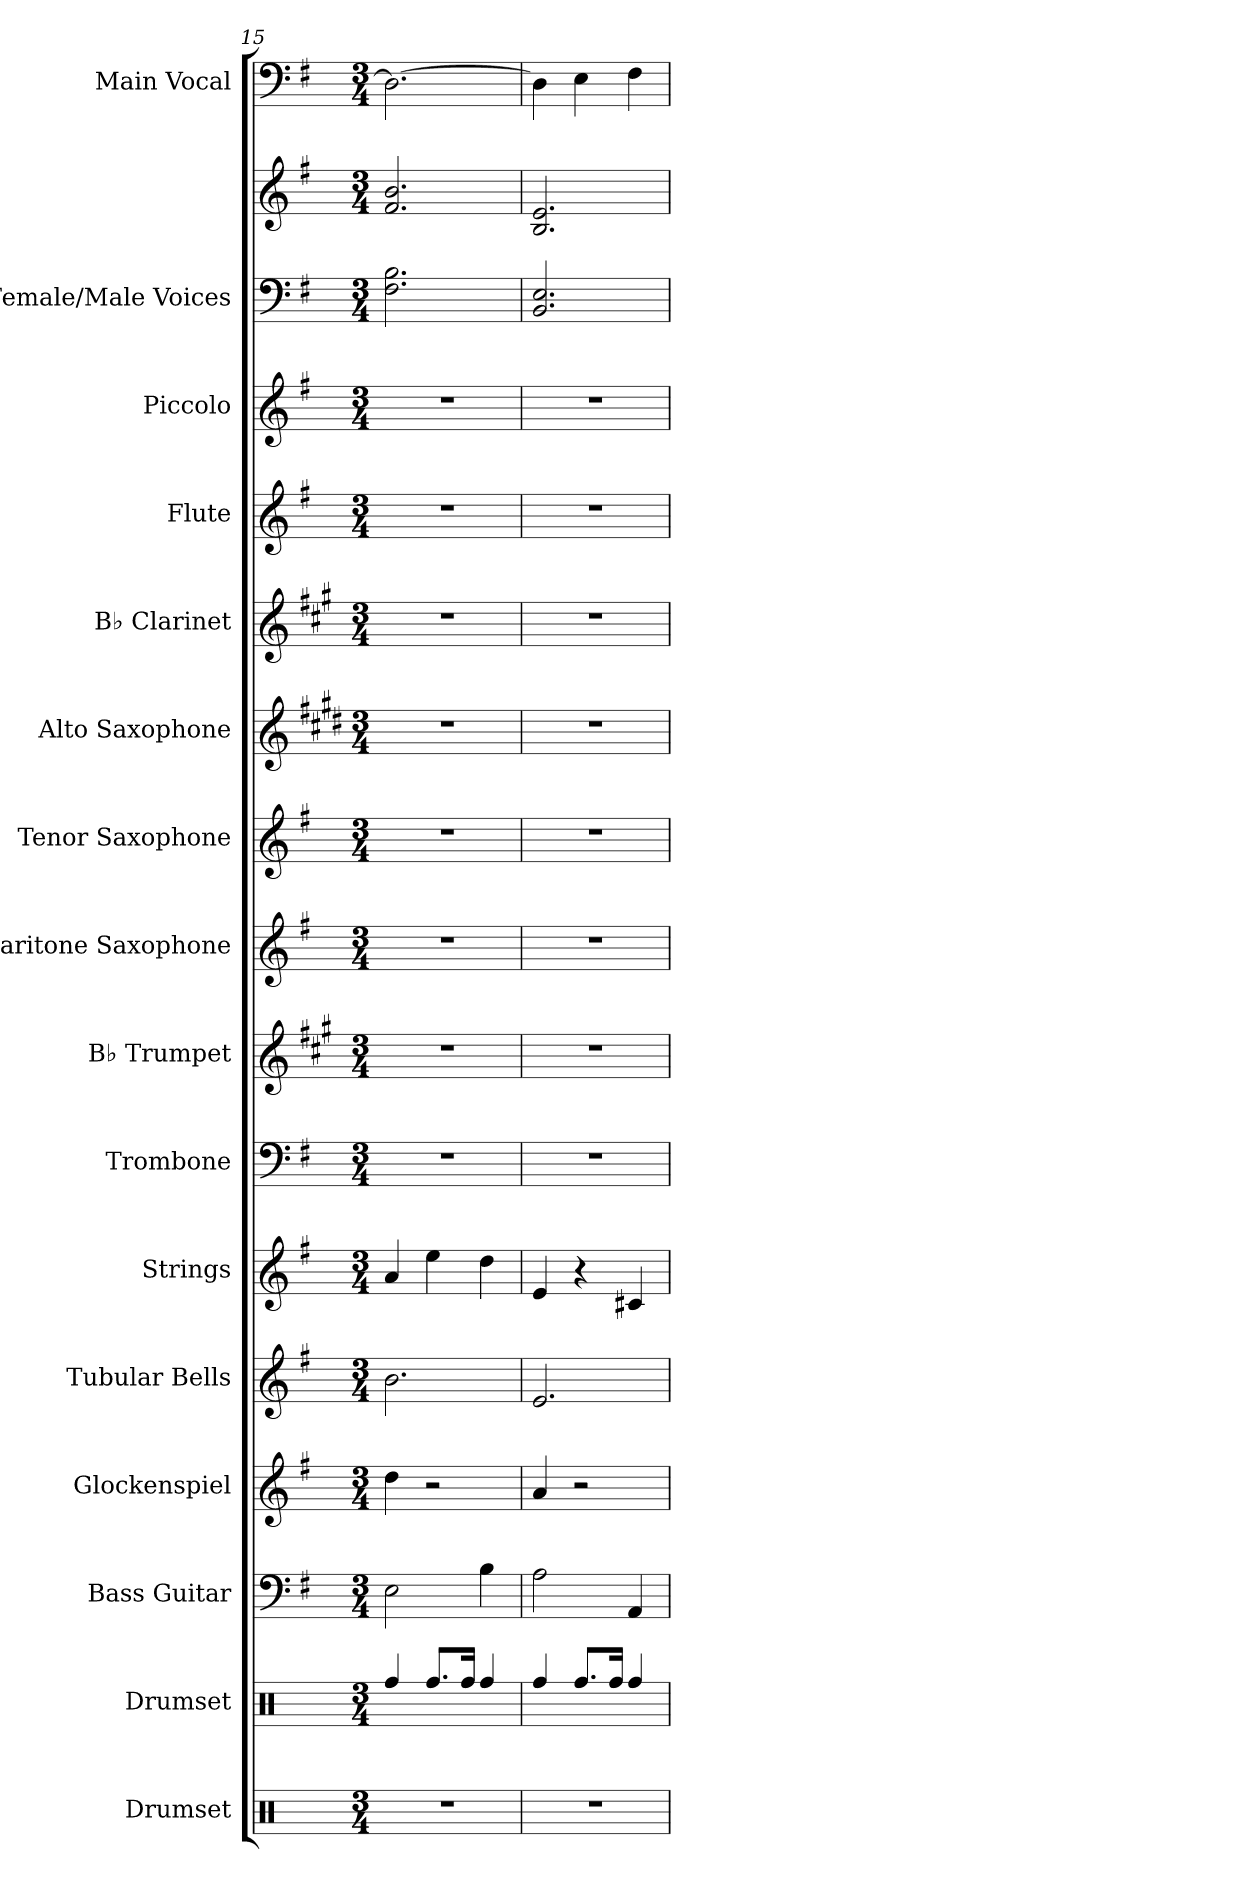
**kern	**kern	**kern	**kern	**kern	**kern	**kern	**kern	**kern	**kern	**kern	**kern	**kern	**kern	**kern	**kern	**kern
*part16	*part15	*part14	*part13	*part12	*part11	*part10	*part9	*part8	*part7	*part6	*part5	*part4	*part3	*part2	*part2	*part1
*staff17	*staff16	*staff15	*staff14	*staff13	*staff12	*staff11	*staff10	*staff9	*staff8	*staff7	*staff6	*staff5	*staff4	*staff3	*staff2	*staff1
*I"Drumset	*I"Drumset	*I"Bass Guitar	*I"Glockenspiel	*I"Tubular Bells	*I"Strings	*I"Trombone	*I"B♭ Trumpet	*I"Baritone Saxophone	*I"Tenor Saxophone	*I"Alto Saxophone	*I"B♭ Clarinet	*I"Flute	*I"Piccolo	*I"Female/Male Voices	*	*I"Main Vocal
*I'Drs.	*I'Drs.	*I'B. Guit.	*I'Glk.	*I'Tu. Be.	*I'St.	*I'Tbn.	*I'B♭ Tpt.	*I'Bar. Sax.	*I'T. Sax.	*I'A. Sax.	*I'B♭ Cl.	*I'Fl.	*I'Picc.	*I'Voices	*	*I'Main Vcl.
*clefX	*clefX	*clefF4	*clefG2	*clefG2	*clefG2	*clefF4	*clefG2	*clefG2	*clefG2	*clefG2	*clefG2	*clefG2	*clefG2	*clefF4	*clefG2	*clefF4
*	*	*ITrd7c12	*ITrd-14c-24	*	*	*	*ITrd1c2	*ITrd12c21	*ITrd8c14	*ITrd5c9	*ITrd1c2	*	*ITrd-7c-12	*	*	*
*k[]	*k[]	*k[f#]	*k[f#]	*k[f#]	*k[f#]	*k[f#]	*k[f#]	*k[f#]	*k[f#]	*k[f#]	*k[f#]	*k[f#]	*k[f#]	*k[f#]	*k[f#]	*k[f#]
*M3/4	*M3/4	*M3/4	*M3/4	*M3/4	*M3/4	*M3/4	*M3/4	*M3/4	*M3/4	*M3/4	*M3/4	*M3/4	*M3/4	*M3/4	*M3/4	*M3/4
=15	=15	=15	=15	=15	=15	=15	=15	=15	=15	=15	=15	=15	=15	=15	=15	=15
2.r	4Rff/	2EE\	4dddd\	2.b\	4a/	2.r	2.r	2.r	2.r	2.r	2.r	2.r	2.r	2.F#\ 2.B\	2.f#/ 2.b/	2.D\_
.	8.Rff/L	.	2r	.	4ee\	.	.	.	.	.	.	.	.	.	.	.
.	16Rff/Jk	.	.	.	.	.	.	.	.	.	.	.	.	.	.	.
.	4Rff/	4BB\	.	.	4dd\	.	.	.	.	.	.	.	.	.	.	.
=16	=16	=16	=16	=16	=16	=16	=16	=16	=16	=16	=16	=16	=16	=16	=16	=16
2.r	4Rff/	2AA\	4aaa/	2.e/	4e/	2.r	2.r	2.r	2.r	2.r	2.r	2.r	2.r	2.BB/ 2.E/	2.B/ 2.e/	4D\]
.	8.Rff/L	.	2r	.	4r	.	.	.	.	.	.	.	.	.	.	4E\
.	16Rff/Jk	.	.	.	.	.	.	.	.	.	.	.	.	.	.	.
.	4Rff/	4AAA/	.	.	4c#X/	.	.	.	.	.	.	.	.	.	.	4F#\
=	=	=	=	=	=	=	=	=	=	=	=	=	=	=	=	=
*-	*-	*-	*-	*-	*-	*-	*-	*-	*-	*-	*-	*-	*-	*-	*-	*-
